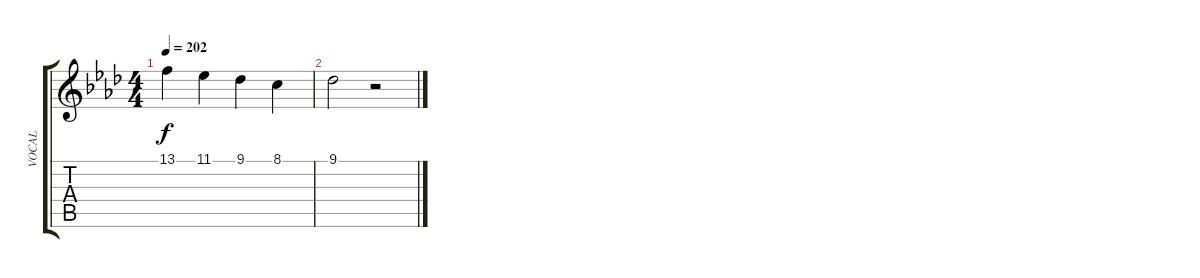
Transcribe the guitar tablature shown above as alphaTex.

\track ("VOCAL" "VOCAL") {instrument tangoaccordion}
\staff {score tabs}
\tuning (E4 B3 G3 D3 A2 E2) {hide}
\ts (4 4)
\tempo 202
\clef g2
\ks ab
13.1{t}.4{dy f} 11.1.4 9.1.4 8.1.4 |
9.1.2 r.2
